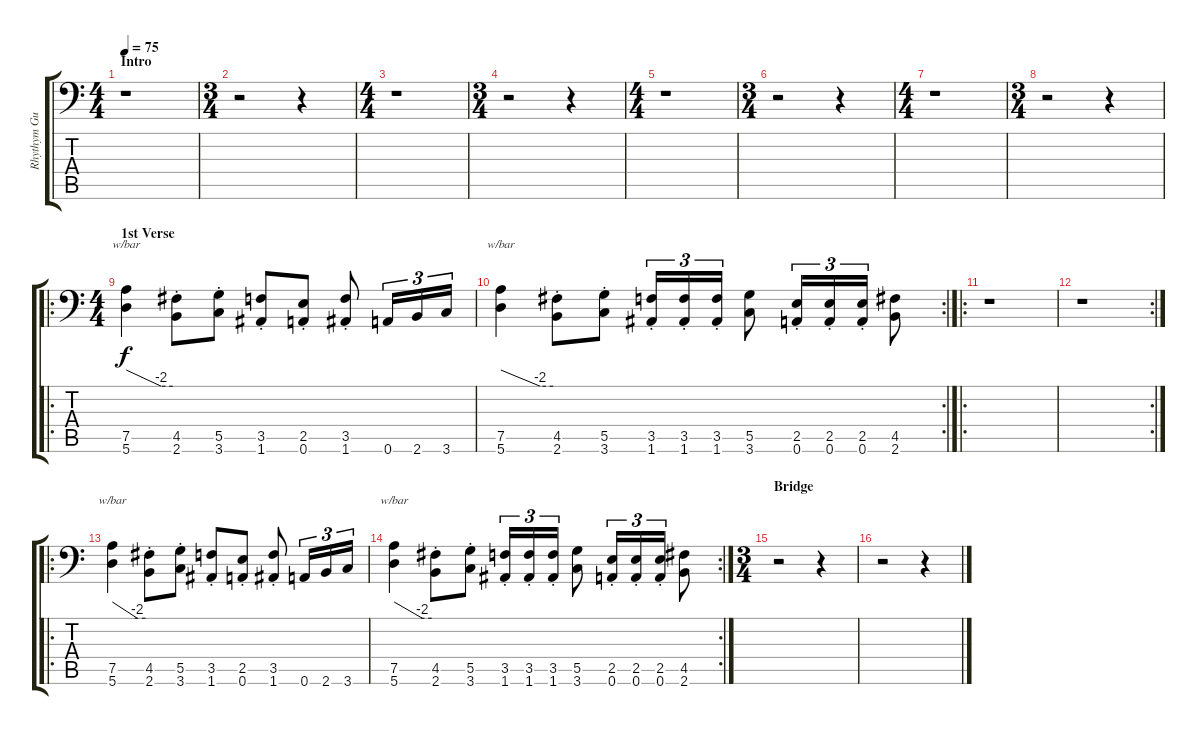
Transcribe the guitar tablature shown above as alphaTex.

\track ("Rhythym Guitar" "Rhythym Gu") {instrument distortionguitar}
\staff {score tabs}
\tuning (A3 E3 C3 G2 D2 A1) {hide}
\ts (4 4)
\section ("" "Intro")
\tempo 75
\clef f4
\ks c
r.1{dy f instrument distortionguitar} |
\ts (3 4)
r.2 r.4 |
\ts (4 4)
r.1 |
\ts (3 4)
r.2 r.4 |
\ts (4 4)
r.1 |
\ts (3 4)
r.2 r.4 |
\ts (4 4)
r.1 |
\ts (3 4)
r.2 r.4 |
\ro
\ts (4 4)
\section ("" "1st Verse")
(7.5 5.6).4{tbe (custom default 0 0 45 -8 60 -8)} (4.5{st} 2.6{st}).8 (5.5{st} 3.6{st}).8 (3.5{st} 1.6{st}).8 (2.5{st} 0.6{st}).8 (3.5{st} 1.6{st}).8 0.6.16{tu (3 2)} 2.6.16{tu (3 2)} 3.6.16{tu (3 2)} |
\rc 2
(7.5 5.6).4{tbe (custom default 0 0 45 -8 60 -8)} (4.5{st} 2.6{st}).8 (5.5{st} 3.6{st}).8 (3.5{st} 1.6{st}).16{tu (3 2)} (3.5{st} 1.6{st}).16{tu (3 2)} (3.5{st} 1.6{st}).16{tu (3 2)} (5.5 3.6).8 (2.5{st} 0.6{st}).16{tu (3 2)} (2.5{st} 0.6{st}).16{tu (3 2)} (2.5{st} 0.6{st}).16{tu (3 2)} (4.5 2.6).8 |
\ro
r.1 |
\rc 2
r.1 |
\ro
(7.5 5.6).4{tbe (custom default 0 0 45 -8 60 -8)} (4.5{st} 2.6{st}).8 (5.5{st} 3.6{st}).8 (3.5{st} 1.6{st}).8 (2.5{st} 0.6{st}).8 (3.5{st} 1.6{st}).8 0.6.16{tu (3 2)} 2.6.16{tu (3 2)} 3.6.16{tu (3 2)} |
\rc 2
(7.5 5.6).4{tbe (custom default 0 0 45 -8 60 -8)} (4.5{st} 2.6{st}).8 (5.5{st} 3.6{st}).8 (3.5{st} 1.6{st}).16{tu (3 2)} (3.5{st} 1.6{st}).16{tu (3 2)} (3.5{st} 1.6{st}).16{tu (3 2)} (5.5 3.6).8 (2.5{st} 0.6{st}).16{tu (3 2)} (2.5{st} 0.6{st}).16{tu (3 2)} (2.5{st} 0.6{st}).16{tu (3 2)} (4.5 2.6).8 |
\ts (3 4)
\section ("" "Bridge")
r.2 r.4 |
r.2 r.4
